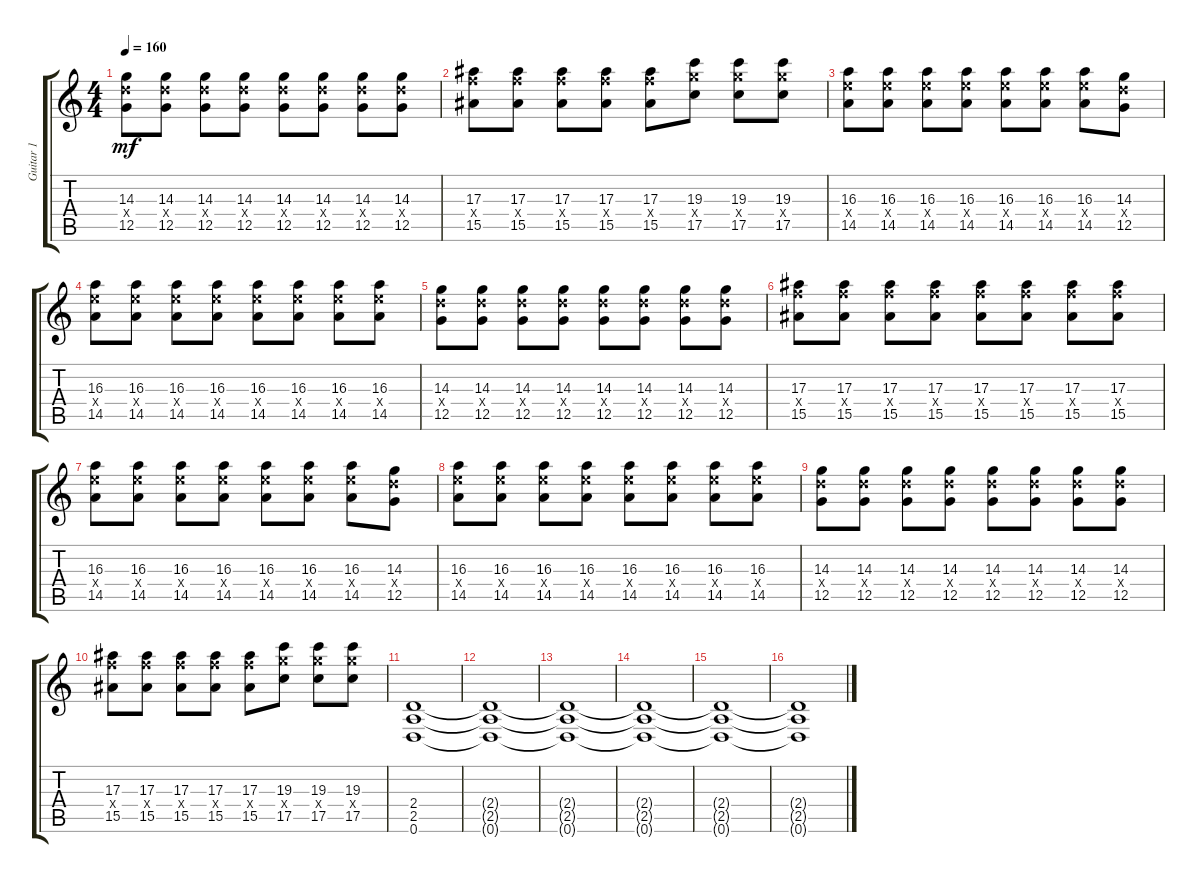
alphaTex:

\track ("Guitar 1" "Guitar 1") {instrument distortionguitar}
\staff {score tabs}
\tuning (D4 A3 F3 C3 G2 D2) {hide}
\ts (4 4)
\tempo 160
\clef g2
\ks c
(14.3 14.4{x} 12.5).8{dy mf} (14.3 14.4{x} 12.5).8 (14.3 14.4{x} 12.5).8 (14.3 14.4{x} 12.5).8 (14.3 14.4{x} 12.5).8 (14.3 14.4{x} 12.5).8 (14.3 14.4{x} 12.5).8 (14.3 14.4{x} 12.5).8 |
(17.3 17.4{x} 15.5).8 (17.3 17.4{x} 15.5).8 (17.3 17.4{x} 15.5).8 (17.3 17.4{x} 15.5).8 (17.3 17.4{x} 15.5).8 (19.3 19.4{x} 17.5).8 (19.3 19.4{x} 17.5).8 (19.3 19.4{x} 17.5).8 |
(16.3 16.4{x} 14.5).8 (16.3 16.4{x} 14.5).8 (16.3 16.4{x} 14.5).8 (16.3 16.4{x} 14.5).8 (16.3 16.4{x} 14.5).8 (16.3 16.4{x} 14.5).8 (16.3 16.4{x} 14.5).8 (14.3 14.4{x} 12.5).8 |
(16.3 16.4{x} 14.5).8 (16.3 16.4{x} 14.5).8 (16.3 16.4{x} 14.5).8 (16.3 16.4{x} 14.5).8 (16.3 16.4{x} 14.5).8 (16.3 16.4{x} 14.5).8 (16.3 16.4{x} 14.5).8 (16.3 16.4{x} 14.5).8 |
(14.3 14.4{x} 12.5).8 (14.3 14.4{x} 12.5).8 (14.3 14.4{x} 12.5).8 (14.3 14.4{x} 12.5).8 (14.3 14.4{x} 12.5).8 (14.3 14.4{x} 12.5).8 (14.3 14.4{x} 12.5).8 (14.3 14.4{x} 12.5).8 |
(17.3 17.4{x} 15.5).8 (17.3 17.4{x} 15.5).8 (17.3 17.4{x} 15.5).8 (17.3 17.4{x} 15.5).8 (17.3 17.4{x} 15.5).8 (17.3 17.4{x} 15.5).8 (17.3 17.4{x} 15.5).8 (17.3 17.4{x} 15.5).8 |
(16.3 16.4{x} 14.5).8 (16.3 16.4{x} 14.5).8 (16.3 16.4{x} 14.5).8 (16.3 16.4{x} 14.5).8 (16.3 16.4{x} 14.5).8 (16.3 16.4{x} 14.5).8 (16.3 16.4{x} 14.5).8 (14.3 14.4{x} 12.5).8 |
(16.3 16.4{x} 14.5).8 (16.3 16.4{x} 14.5).8 (16.3 16.4{x} 14.5).8 (16.3 16.4{x} 14.5).8 (16.3 16.4{x} 14.5).8 (16.3 16.4{x} 14.5).8 (16.3 16.4{x} 14.5).8 (16.3 16.4{x} 14.5).8 |
(14.3 14.4{x} 12.5).8 (14.3 14.4{x} 12.5).8 (14.3 14.4{x} 12.5).8 (14.3 14.4{x} 12.5).8 (14.3 14.4{x} 12.5).8 (14.3 14.4{x} 12.5).8 (14.3 14.4{x} 12.5).8 (14.3 14.4{x} 12.5).8 |
(17.3 17.4{x} 15.5).8 (17.3 17.4{x} 15.5).8 (17.3 17.4{x} 15.5).8 (17.3 17.4{x} 15.5).8 (17.3 17.4{x} 15.5).8 (19.3 19.4{x} 17.5).8 (19.3 19.4{x} 17.5).8 (19.3 19.4{x} 17.5).8 |
(2.4 2.5 0.6).1 |
(2.4{t} 2.5{t} 0.6{t}).1 |
(2.4{t} 2.5{t} 0.6{t}).1 |
(2.4{t} 2.5{t} 0.6{t}).1 |
(2.4{t} 2.5{t} 0.6{t}).1 |
(2.4{t} 2.5{t} 0.6{t}).1
